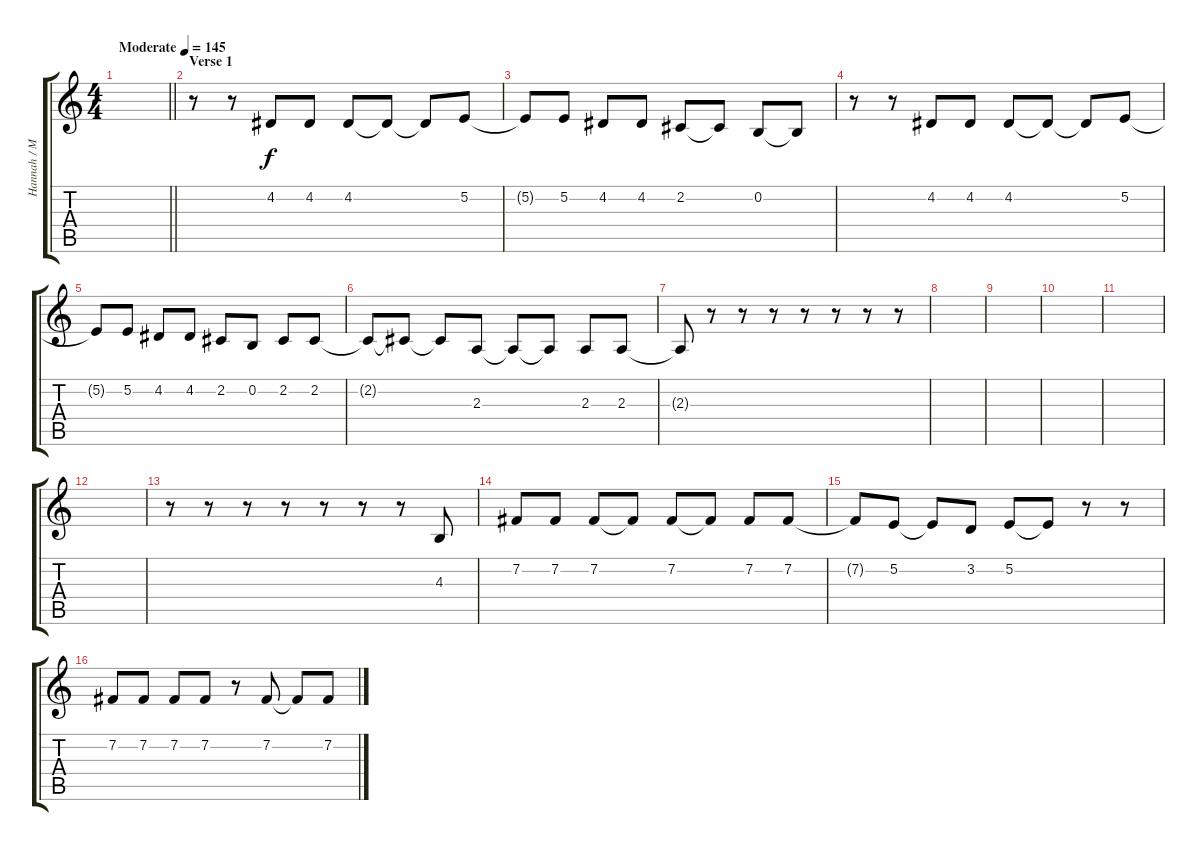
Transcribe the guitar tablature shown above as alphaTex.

\track ("Hannah / Miley" "Hannah / M") {instrument tenorsax}
\staff {score tabs}
\tuning (E4 B3 G3 D3 A2 E2) {hide}
\ts (4 4)
\tempo (145 "Moderate")
\clef g2
\barLineRight lightlight
\ks c
|
\section ("" "Verse 1")
r.8 r.8 4.2.8 4.2.8 4.2.8 4.2{t}.8 4.2{t}.8 5.2.8 |
5.2{t}.8 5.2.8 4.2.8 4.2.8 2.2.8 2.2{t}.8 0.2.8 0.2{t}.8 |
r.8 r.8 4.2.8 4.2.8 4.2.8 4.2{t}.8 4.2{t}.8 5.2.8 |
5.2{t}.8 5.2.8 4.2.8 4.2.8 2.2.8 0.2.8 2.2.8 2.2.8 |
2.2{t}.8 2.2{t}.8 2.2{t}.8 2.3.8 2.3{t}.8 2.3{t}.8 2.3.8 2.3.8 |
2.3{t}.8 r.8 r.8 r.8 r.8 r.8 r.8 r.8 |
|
|
|
|
|
r.8 r.8 r.8 r.8 r.8 r.8 r.8 4.3.8 |
7.2.8 7.2.8 7.2.8 7.2{t}.8 7.2.8 7.2{t}.8 7.2.8 7.2.8 |
7.2{t}.8 5.2.8 5.2{t}.8 3.2.8 5.2.8 5.2{t}.8 r.8 r.8 |
7.2.8 7.2.8 7.2.8 7.2.8 r.8 7.2.8 7.2{t}.8 7.2.8
